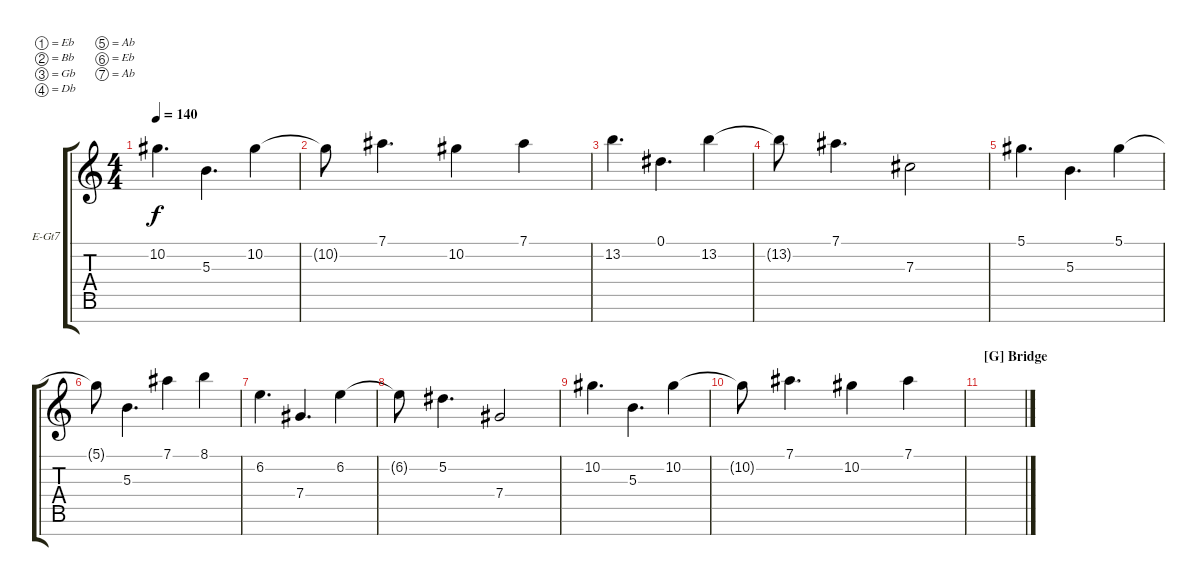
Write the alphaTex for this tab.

\bracketExtendMode groupsimilarinstruments
\firstSystemTrackNameOrientation horizontal
\otherSystemsTrackNameOrientation horizontal
\track ("Middle Guitar Ambient" "E-Gt7") {instrument electricguitarclean}
\staff {score tabs}
\tuning (Eb4 Bb3 Gb3 Db3 Ab2 Eb2 Ab1)
\ts (4 4)
\tempo 140
\clef g2
\ks c
10.2.4{d dy f} 5.3.4{d} 10.2.4 |
10.2{t}.8 7.1.4{d} 10.2.4 7.1.4 |
13.2.4{d} 0.1.4{d} 13.2.4 |
13.2{t}.8 7.1.4{d} 7.3.2 |
5.1.4{d} 5.3.4{d} 5.1.4 |
5.1{t}.8 5.3.4{d} 7.1.4 8.1.4 |
6.2.4{d} 7.4.4{d} 6.2.4 |
6.2{t}.8 5.2.4{d} 7.4.2 |
10.2.4{d} 5.3.4{d} 10.2.4 |
10.2{t}.8 7.1.4{d} 10.2.4 7.1.4 |
\section ("G" "Bridge")
